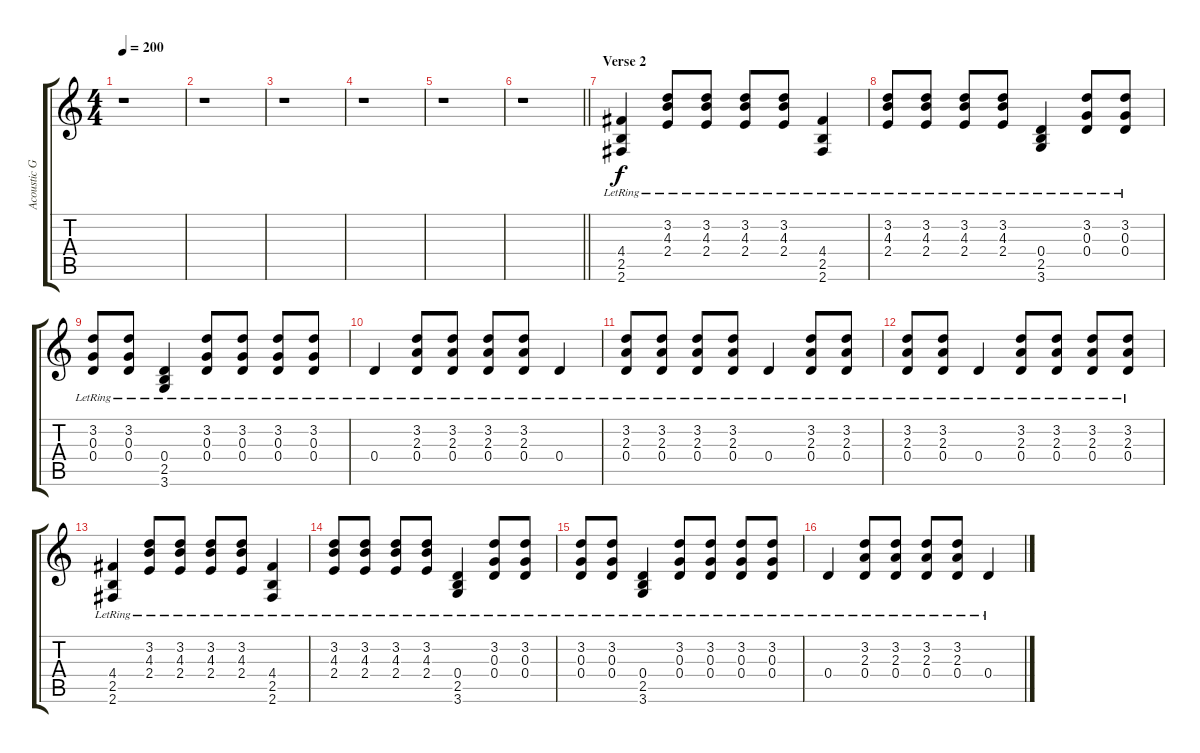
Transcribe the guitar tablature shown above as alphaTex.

\track ("Acoustic Guitar" "Acoustic G") {instrument acousticguitarsteel}
\staff {score tabs}
\tuning (E4 B3 G3 D3 A2 E2) {hide}
\ts (4 4)
\tempo 200
\clef g2
\ks c
r.1{dy f} |
r.1 |
r.1 |
r.1 |
r.1 |
\barLineRight lightlight
r.1 |
\section ("" "Verse 2")
(4.4{lr} 2.5{lr} 2.6{lr}).4{instrument electricguitarclean} (3.2{lr} 4.3{lr} 2.4{lr}).8 (3.2{lr} 4.3{lr} 2.4{lr}).8 (3.2{lr} 4.3{lr} 2.4{lr}).8 (3.2{lr} 4.3{lr} 2.4{lr}).8 (4.4{lr} 2.5{lr} 2.6{lr}).4 |
(3.2{lr} 4.3{lr} 2.4{lr}).8 (3.2{lr} 4.3{lr} 2.4{lr}).8 (3.2{lr} 4.3{lr} 2.4{lr}).8 (3.2{lr} 4.3{lr} 2.4{lr}).8 (0.4{lr} 2.5{lr} 3.6{lr}).4 (3.2{lr} 0.3{lr} 0.4{lr}).8 (3.2{lr} 0.3{lr} 0.4{lr}).8 |
(3.2{lr} 0.3{lr} 0.4{lr}).8 (3.2{lr} 0.3{lr} 0.4{lr}).8 (0.4{lr} 2.5{lr} 3.6{lr}).4 (3.2{lr} 0.3{lr} 0.4{lr}).8 (3.2{lr} 0.3{lr} 0.4{lr}).8 (3.2{lr} 0.3{lr} 0.4{lr}).8 (3.2{lr} 0.3{lr} 0.4{lr}).8 |
0.4{lr}.4 (3.2{lr} 2.3{lr} 0.4{lr}).8 (3.2{lr} 2.3{lr} 0.4{lr}).8 (3.2{lr} 2.3{lr} 0.4{lr}).8 (3.2{lr} 2.3{lr} 0.4{lr}).8 0.4{lr}.4 |
(3.2{lr} 2.3{lr} 0.4{lr}).8 (3.2{lr} 2.3{lr} 0.4{lr}).8 (3.2{lr} 2.3{lr} 0.4{lr}).8 (3.2{lr} 2.3{lr} 0.4{lr}).8 0.4{lr}.4 (3.2{lr} 2.3{lr} 0.4{lr}).8 (3.2{lr} 2.3{lr} 0.4{lr}).8 |
(3.2{lr} 2.3{lr} 0.4{lr}).8 (3.2{lr} 2.3{lr} 0.4{lr}).8 0.4{lr}.4 (3.2{lr} 2.3{lr} 0.4{lr}).8 (3.2{lr} 2.3{lr} 0.4{lr}).8 (3.2{lr} 2.3{lr} 0.4{lr}).8 (3.2{lr} 2.3{lr} 0.4{lr}).8 |
(4.4{lr} 2.5{lr} 2.6{lr}).4 (3.2{lr} 4.3{lr} 2.4{lr}).8 (3.2{lr} 4.3{lr} 2.4{lr}).8 (3.2{lr} 4.3{lr} 2.4{lr}).8 (3.2{lr} 4.3{lr} 2.4{lr}).8 (4.4{lr} 2.5{lr} 2.6{lr}).4 |
(3.2{lr} 4.3{lr} 2.4{lr}).8 (3.2{lr} 4.3{lr} 2.4{lr}).8 (3.2{lr} 4.3{lr} 2.4{lr}).8 (3.2{lr} 4.3{lr} 2.4{lr}).8 (0.4{lr} 2.5{lr} 3.6{lr}).4 (3.2{lr} 0.3{lr} 0.4{lr}).8 (3.2{lr} 0.3{lr} 0.4{lr}).8 |
(3.2{lr} 0.3{lr} 0.4{lr}).8 (3.2{lr} 0.3{lr} 0.4{lr}).8 (0.4{lr} 2.5{lr} 3.6{lr}).4 (3.2{lr} 0.3{lr} 0.4{lr}).8 (3.2{lr} 0.3{lr} 0.4{lr}).8 (3.2{lr} 0.3{lr} 0.4{lr}).8 (3.2{lr} 0.3{lr} 0.4{lr}).8 |
0.4{lr}.4 (3.2{lr} 2.3{lr} 0.4{lr}).8 (3.2{lr} 2.3{lr} 0.4{lr}).8 (3.2{lr} 2.3{lr} 0.4{lr}).8 (3.2{lr} 2.3{lr} 0.4{lr}).8 0.4{lr}.4
